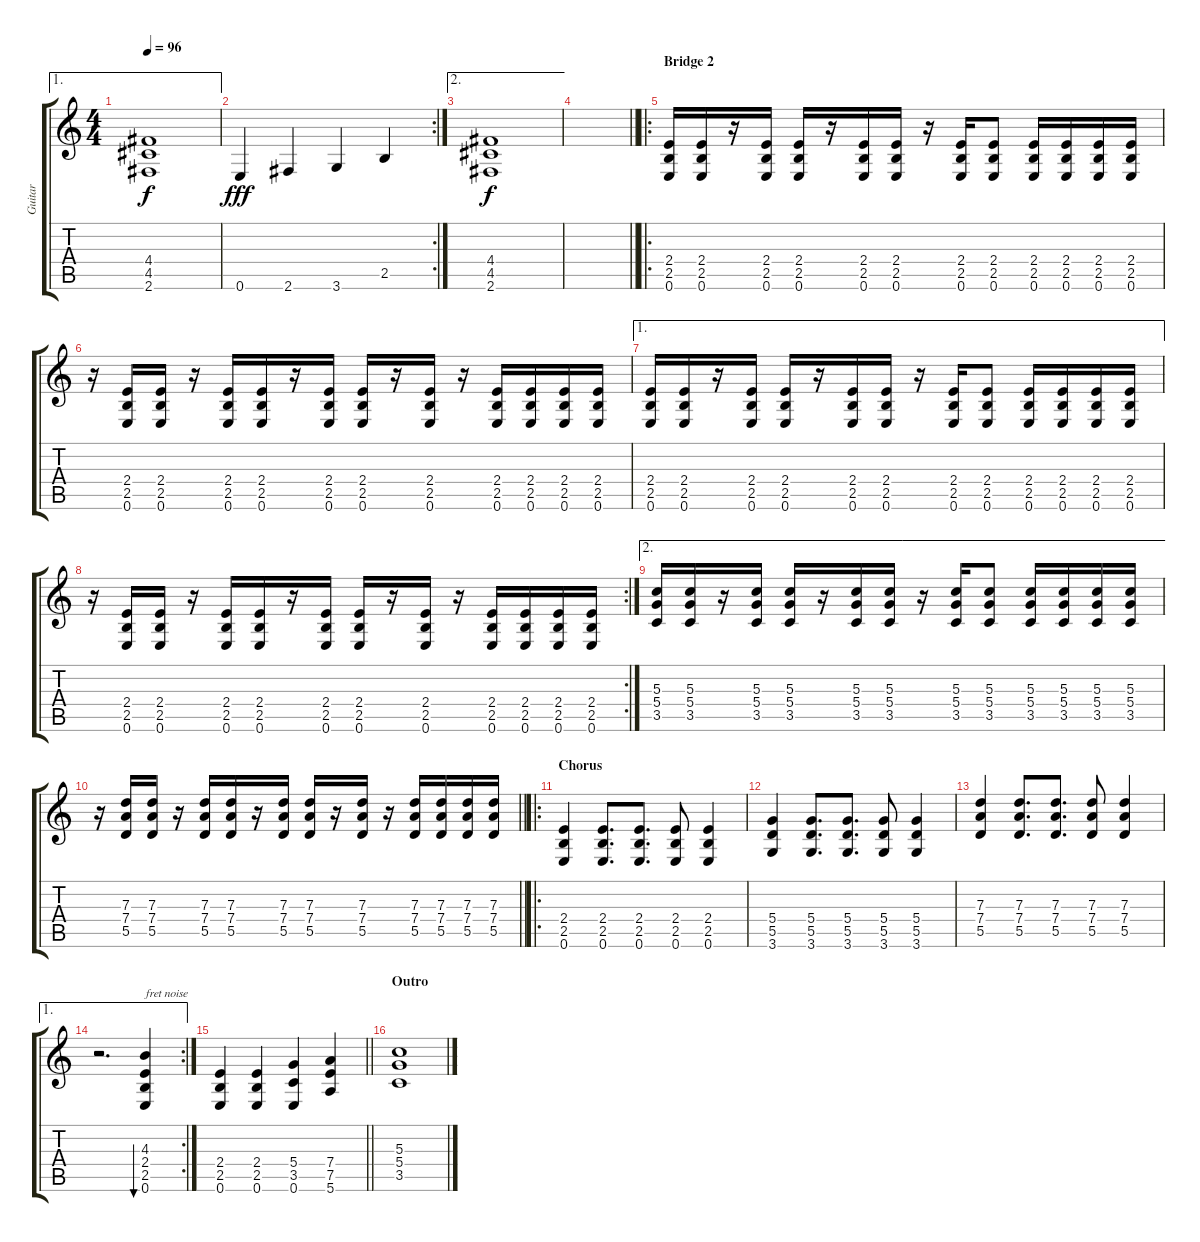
\track ("Guitar" "Guitar") {instrument distortionguitar}
\staff {score tabs}
\tuning (E4 B3 G3 D3 A2 E2) {hide}
\ae 1
\ts (4 4)
\tempo 96
\clef g2
\ks c
(4.4 4.5 2.6).1{dy f} |
\rc 2
0.6.4{dy fff} 2.6.4 3.6.4 2.5.4 |
\ae 2
(4.4 4.5 2.6).1{dy f} |
\barLineRight lightlight
|
\ro
\section ("" "Bridge 2")
(2.4 2.5 0.6).16 (2.4 2.5 0.6).16 r.16 (2.4 2.5 0.6).16 (2.4 2.5 0.6).16 r.16 (2.4 2.5 0.6).16 (2.4 2.5 0.6).16 r.16 (2.4 2.5 0.6).16 (2.4 2.5 0.6).8 (2.4 2.5 0.6).16 (2.4 2.5 0.6).16 (2.4 2.5 0.6).16 (2.4 2.5 0.6).16 |
r.16 (2.4 2.5 0.6).16 (2.4 2.5 0.6).16 r.16 (2.4 2.5 0.6).16 (2.4 2.5 0.6).16 r.16 (2.4 2.5 0.6).16 (2.4 2.5 0.6).16 r.16 (2.4 2.5 0.6).16 r.16 (2.4 2.5 0.6).16 (2.4 2.5 0.6).16 (2.4 2.5 0.6).16 (2.4 2.5 0.6).16 |
\ae 1
(2.4 2.5 0.6).16 (2.4 2.5 0.6).16 r.16 (2.4 2.5 0.6).16 (2.4 2.5 0.6).16 r.16 (2.4 2.5 0.6).16 (2.4 2.5 0.6).16 r.16 (2.4 2.5 0.6).16 (2.4 2.5 0.6).8 (2.4 2.5 0.6).16 (2.4 2.5 0.6).16 (2.4 2.5 0.6).16 (2.4 2.5 0.6).16 |
\rc 2
r.16 (2.4 2.5 0.6).16 (2.4 2.5 0.6).16 r.16 (2.4 2.5 0.6).16 (2.4 2.5 0.6).16 r.16 (2.4 2.5 0.6).16 (2.4 2.5 0.6).16 r.16 (2.4 2.5 0.6).16 r.16 (2.4 2.5 0.6).16 (2.4 2.5 0.6).16 (2.4 2.5 0.6).16 (2.4 2.5 0.6).16 |
\ae 2
(5.3 5.4 3.5).16 (5.3 5.4 3.5).16 r.16 (5.3 5.4 3.5).16 (5.3 5.4 3.5).16 r.16 (5.3 5.4 3.5).16 (5.3 5.4 3.5).16 r.16 (5.3 5.4 3.5).16 (5.3 5.4 3.5).8 (5.3 5.4 3.5).16 (5.3 5.4 3.5).16 (5.3 5.4 3.5).16 (5.3 5.4 3.5).16 |
\barLineRight lightlight
r.16 (7.3 7.4 5.5).16 (7.3 7.4 5.5).16 r.16 (7.3 7.4 5.5).16 (7.3 7.4 5.5).16 r.16 (7.3 7.4 5.5).16 (7.3 7.4 5.5).16 r.16 (7.3 7.4 5.5).16 r.16 (7.3 7.4 5.5).16 (7.3 7.4 5.5).16 (7.3 7.4 5.5).16 (7.3 7.4 5.5).16 |
\ro
\section ("" "Chorus")
(2.4 2.5 0.6).4{instrument distortionguitar} (2.4 2.5 0.6).8{d} (2.4 2.5 0.6).8{d} (2.4 2.5 0.6).8 (2.4 2.5 0.6).4 |
(5.4 5.5 3.6).4 (5.4 5.5 3.6).8{d} (5.4 5.5 3.6).8{d} (5.4 5.5 3.6).8 (5.4 5.5 3.6).4 |
(7.3 7.4 5.5).4 (7.3 7.4 5.5).8{d} (7.3 7.4 5.5).8{d} (7.3 7.4 5.5).8 (7.3 7.4 5.5).4 |
\ae 1
\rc 2
r.2{d} (4.3 2.4 2.5 0.6).4{bu 120 txt "fret noise" instrument guitarfretnoise} |
\barLineRight lightlight
(2.4 2.5 0.6).4 (2.4 2.5 0.6).4 (5.4 3.5 0.6).4 (7.4 7.5 5.6).4 |
\section ("" "Outro")
(5.3 5.4 3.5).1
